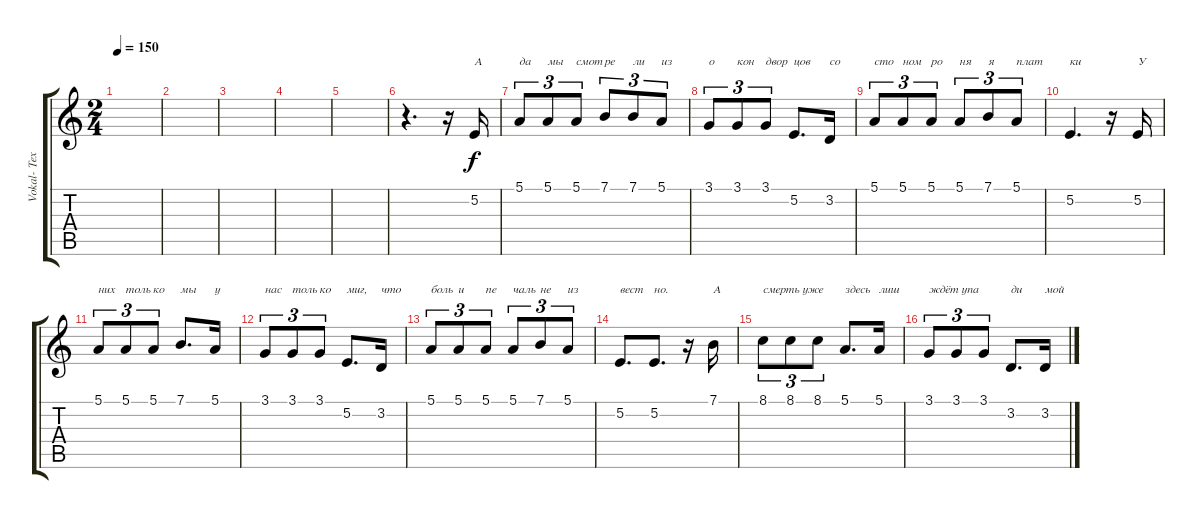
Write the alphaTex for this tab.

\track ("Vokal- Text" "Vokal- Tex") {instrument lead5charang}
\staff {score tabs}
\tuning (E4 B3 G3 D3 A2 E2) {hide}
\ts (2 4)
\tempo 150
\clef g2
\ks aminor
|
|
|
|
|
r.4{d} r.16 5.2.16{txt "А"} |
5.1.8{tu (3 2) txt "да"} 5.1.8{tu (3 2) txt "мы"} 5.1.8{tu (3 2) txt "смот"} 7.1.8{tu (3 2) txt "ре"} 7.1.8{tu (3 2) txt "ли"} 5.1.8{tu (3 2) txt "из"} |
3.1.8{tu (3 2) txt "о"} 3.1.8{tu (3 2) txt "кон"} 3.1.8{tu (3 2) txt "двор"} 5.2.8{d txt "цов"} 3.2.16{txt "со"} |
5.1.8{tu (3 2) txt "сто"} 5.1.8{tu (3 2) txt "ном"} 5.1.8{tu (3 2) txt "ро"} 5.1.8{tu (3 2) txt "ня"} 7.1.8{tu (3 2) txt "я"} 5.1.8{tu (3 2) txt "плат"} |
5.2.4{d txt "ки"} r.16 5.2.16{txt "У"} |
5.1.8{tu (3 2) txt "них"} 5.1.8{tu (3 2) txt "толь"} 5.1.8{tu (3 2) txt "ко"} 7.1.8{d txt "мы"} 5.1.16{txt "у"} |
3.1.8{tu (3 2) txt "нас"} 3.1.8{tu (3 2) txt "толь"} 3.1.8{tu (3 2) txt "ко"} 5.2.8{d txt "миг,"} 3.2.16{txt "что"} |
5.1.8{tu (3 2) txt "боль"} 5.1.8{tu (3 2) txt "и"} 5.1.8{tu (3 2) txt "пе"} 5.1.8{tu (3 2) txt "чаль"} 7.1.8{tu (3 2) txt "не"} 5.1.8{tu (3 2) txt "из"} |
5.2.8{d txt "вест"} 5.2.8{d txt "но."} r.16 7.1.16{txt "А"} |
8.1.8{tu (3 2) txt "смерть уже"} 8.1.8{tu (3 2)} 8.1.8{tu (3 2)} 5.1.8{d txt "здесь"} 5.1.16{txt "лиш"} |
3.1.8{tu (3 2) txt "ждёт упа"} 3.1.8{tu (3 2)} 3.1.8{tu (3 2)} 3.2.8{d txt "ди"} 3.2.16{txt "мой"}
